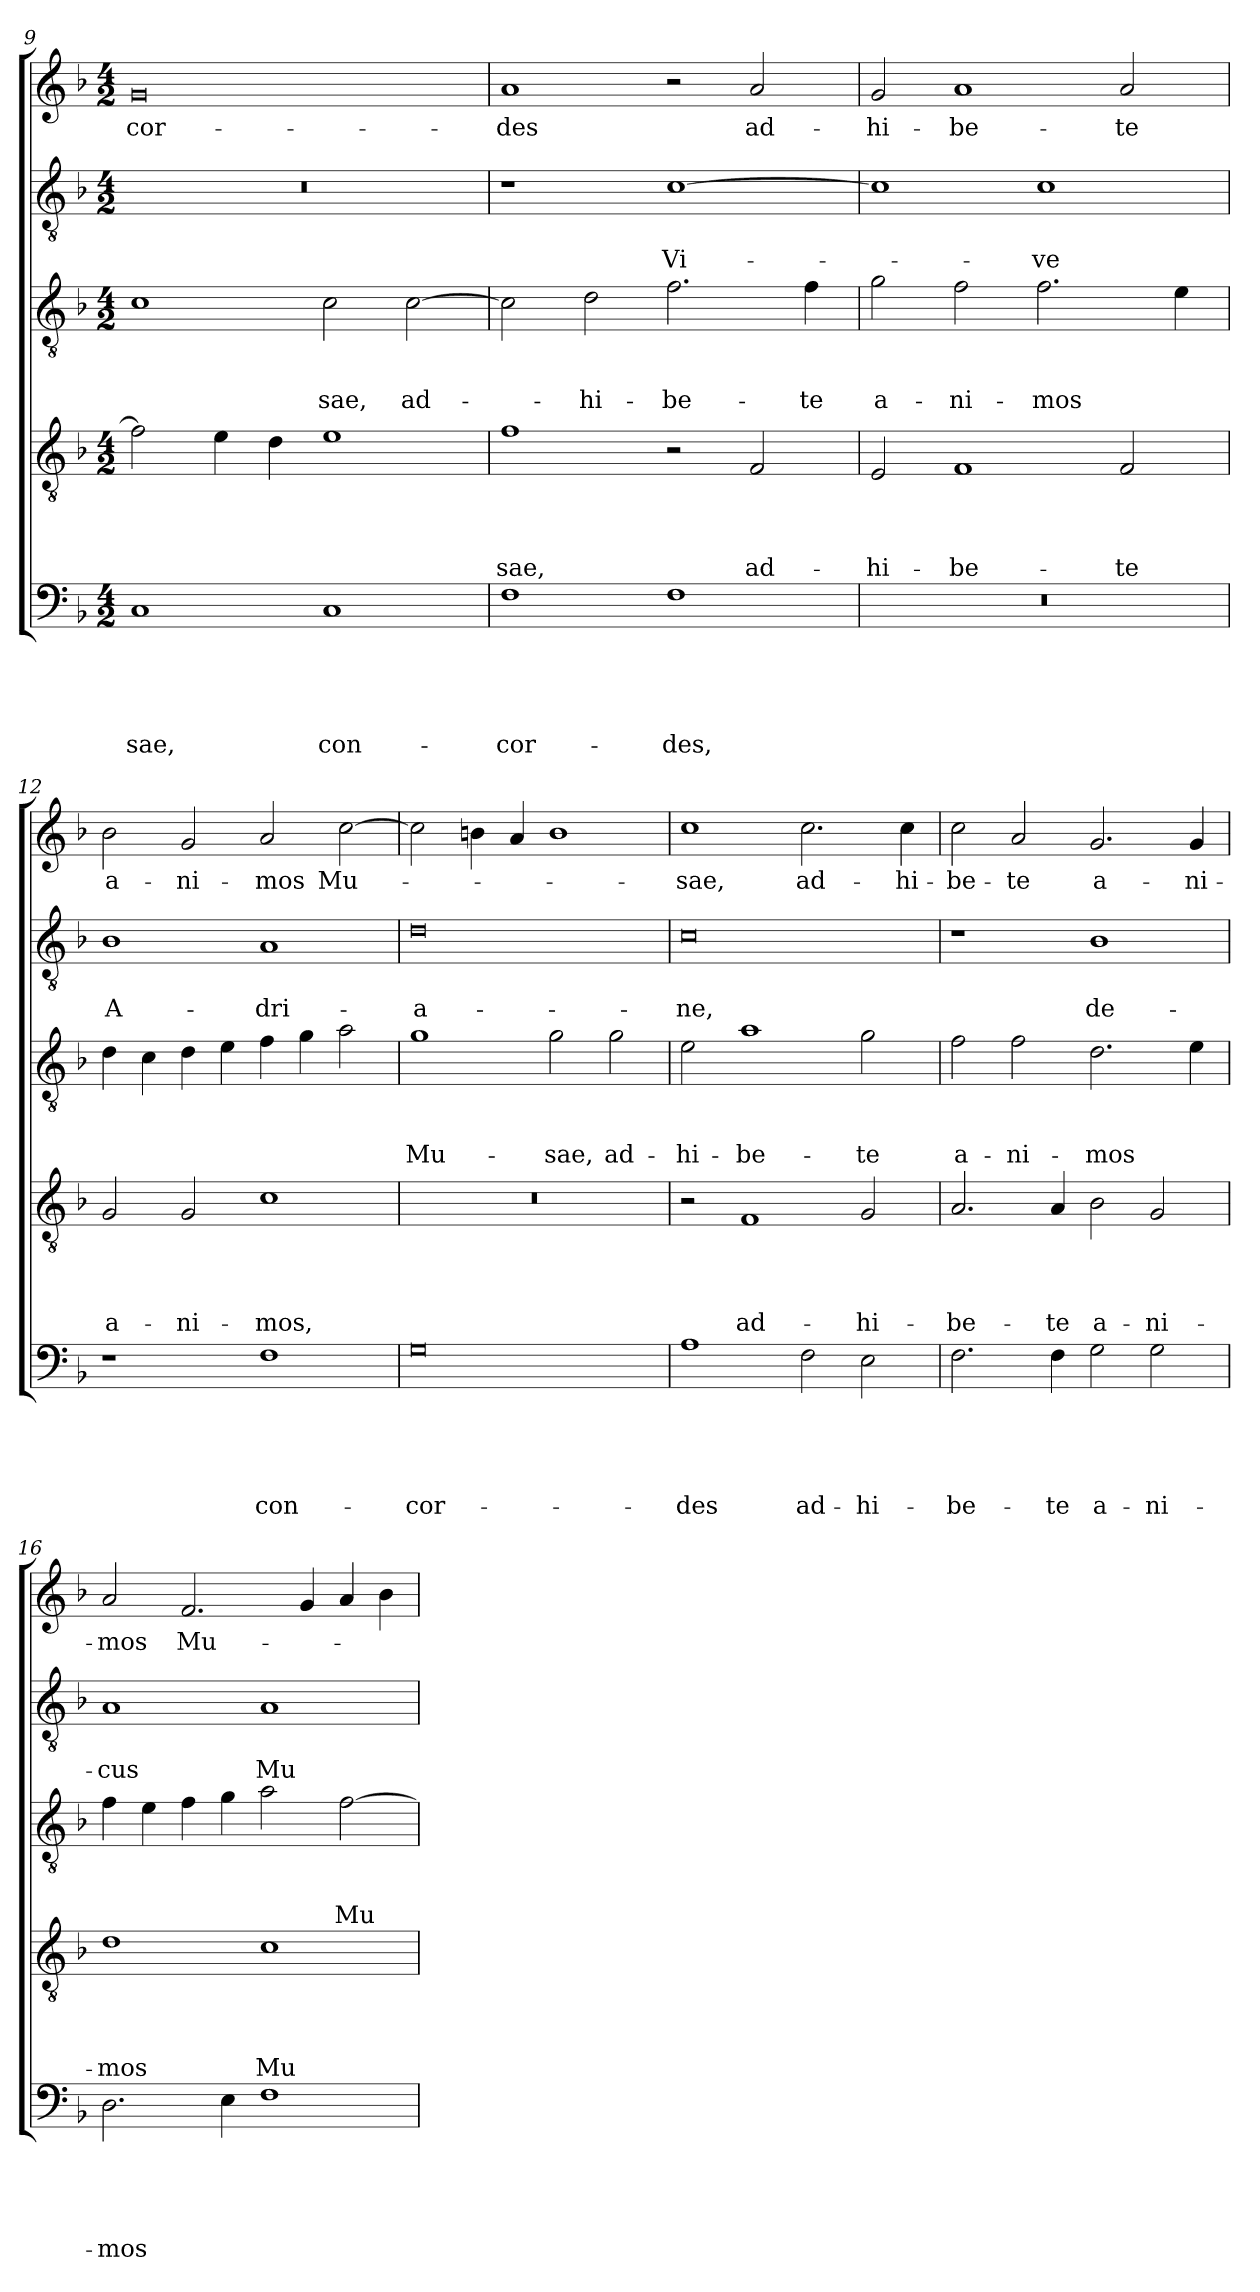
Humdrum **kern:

**kern	**text	**text	**text	**text	**text	**kern	**text	**text	**text	**text	**kern	**text	**text	**text	**kern	**text	**text	**kern	**text
*part5	*part5	*part5	*part5	*part5	*part5	*part4	*part4	*part4	*part4	*part4	*part3	*part3	*part3	*part3	*part2	*part2	*part2	*part1	*part1
*staff5	*staff5	*staff5	*staff5	*staff5	*staff5	*staff4	*staff4	*staff4	*staff4	*staff4	*staff3	*staff3	*staff3	*staff3	*staff2	*staff2	*staff2	*staff1	*staff1
*clefF4	*	*	*	*	*	*clefGv2	*	*	*	*	*clefGv2	*	*	*	*clefGv2	*	*	*clefG2	*
*k[b-]	*	*	*	*	*	*k[b-]	*	*	*	*	*k[b-]	*	*	*	*k[b-]	*	*	*k[b-]	*
*F:	*	*	*	*	*	*F:	*	*	*	*	*F:	*	*	*	*F:	*	*	*F:	*
*M4/2	*	*	*	*	*	*M4/2	*	*	*	*	*M4/2	*	*	*	*M4/2	*	*	*M4/2	*
=9	=9	=9	=9	=9	=9	=9	=9	=9	=9	=9	=9	=9	=9	=9	=9	=9	=9	=9	=9
1C	.	.	.	.	-sae,	2f\]	.	.	.	.	1c	.	.	.	0r	.	.	0g	-cor-
.	.	.	.	.	.	4e\	.	.	.	.	.	.	.	.	.	.	.	.	.
.	.	.	.	.	.	4d\	.	.	.	.	.	.	.	.	.	.	.	.	.
1C	.	.	.	.	con-	1e	.	.	.	.	2c\	.	.	-sae,	.	.	.	.	.
.	.	.	.	.	.	.	.	.	.	.	[2c\	.	.	ad-	.	.	.	.	.
=10	=10	=10	=10	=10	=10	=10	=10	=10	=10	=10	=10	=10	=10	=10	=10	=10	=10	=10	=10
1F	.	.	.	.	-cor-	1f	.	.	.	-sae,	2c\]	.	.	.	1r	.	.	1a	-des
.	.	.	.	.	.	.	.	.	.	.	2d\	.	.	-hi-	.	.	.	.	.
1F	.	.	.	.	-des,	2r	.	.	.	.	2.f\	.	.	-be-	[1c	.	Vi-	2r	.
.	.	.	.	.	.	2F/	.	.	.	ad-	.	.	.	.	.	.	.	2a/	ad-
.	.	.	.	.	.	.	.	.	.	.	4f\	.	.	-te	.	.	.	.	.
=11	=11	=11	=11	=11	=11	=11	=11	=11	=11	=11	=11	=11	=11	=11	=11	=11	=11	=11	=11
0r	.	.	.	.	.	2E/	.	.	.	-hi-	2g\	.	.	a-	1c]	.	.	2g/	-hi-
.	.	.	.	.	.	1F	.	.	.	-be-	2f\	.	.	-ni-	.	.	.	1a	-be-
.	.	.	.	.	.	.	.	.	.	.	2.f\	.	.	-mos	1c	.	-ve	.	.
.	.	.	.	.	.	2F/	.	.	.	-te	.	.	.	.	.	.	.	2a/	-te
.	.	.	.	.	.	.	.	.	.	.	4e\	.	.	.	.	.	.	.	.
=12	=12	=12	=12	=12	=12	=12	=12	=12	=12	=12	=12	=12	=12	=12	=12	=12	=12	=12	=12
1r	.	.	.	.	.	2G/	.	.	.	a-	4d\	.	.	.	1B-	.	A-	2b-\	a-
.	.	.	.	.	.	.	.	.	.	.	4c\	.	.	.	.	.	.	.	.
.	.	.	.	.	.	2G/	.	.	.	-ni-	4d\	.	.	.	.	.	.	2g/	-ni-
.	.	.	.	.	.	.	.	.	.	.	4e\	.	.	.	.	.	.	.	.
1F	.	.	.	.	con-	1c	.	.	.	-mos,	4f\	.	.	.	1A	.	-dri-	2a/	-mos
.	.	.	.	.	.	.	.	.	.	.	4g\	.	.	.	.	.	.	.	.
.	.	.	.	.	.	.	.	.	.	.	2a\	.	.	.	.	.	.	[2cc\	Mu-
=13	=13	=13	=13	=13	=13	=13	=13	=13	=13	=13	=13	=13	=13	=13	=13	=13	=13	=13	=13
0G	.	.	.	.	-cor-	0r	.	.	.	.	1g	.	.	Mu-	0d	.	-a-	2cc\]	.
.	.	.	.	.	.	.	.	.	.	.	.	.	.	.	.	.	.	4bn\	.
.	.	.	.	.	.	.	.	.	.	.	.	.	.	.	.	.	.	4a/	.
.	.	.	.	.	.	.	.	.	.	.	2g\	.	.	-sae,	.	.	.	1b	.
.	.	.	.	.	.	.	.	.	.	.	2g\	.	.	ad-	.	.	.	.	.
!!LO:LB:g=z
=14	=14	=14	=14	=14	=14	=14	=14	=14	=14	=14	=14	=14	=14	=14	=14	=14	=14	=14	=14
1A	.	.	.	.	-des	2r	.	.	.	.	2e\	.	.	-hi-	0c	.	-ne,	1cc	-sae,
.	.	.	.	.	.	1F	.	.	.	ad-	1a	.	.	-be-	.	.	.	.	.
2F\	.	.	.	.	ad-	.	.	.	.	.	.	.	.	.	.	.	.	2.cc\	ad-
2E\	.	.	.	.	-hi-	2G/	.	.	.	-hi-	2g\	.	.	-te	.	.	.	.	.
.	.	.	.	.	.	.	.	.	.	.	.	.	.	.	.	.	.	4cc\	-hi-
=15	=15	=15	=15	=15	=15	=15	=15	=15	=15	=15	=15	=15	=15	=15	=15	=15	=15	=15	=15
2.F\	.	.	.	.	-be-	2.A/	.	.	.	-be-	2f\	.	.	a-	1r	.	.	2cc\	-be-
.	.	.	.	.	.	.	.	.	.	.	2f\	.	.	-ni-	.	.	.	2a/	-te
4F\	.	.	.	.	-te	4A/	.	.	.	-te	.	.	.	.	.	.	.	.	.
2G\	.	.	.	.	a-	2B-\	.	.	.	a-	2.d\	.	.	-mos	1B-	.	de-	2.g/	a-
2G\	.	.	.	.	-ni-	2G/	.	.	.	-ni-	.	.	.	.	.	.	.	.	.
.	.	.	.	.	.	.	.	.	.	.	4e\	.	.	.	.	.	.	4g/	-ni-
=16	=16	=16	=16	=16	=16	=16	=16	=16	=16	=16	=16	=16	=16	=16	=16	=16	=16	=16	=16
2.D\	.	.	.	.	-mos	1d	.	.	.	-mos	4f\	.	.	.	1A	.	-cus	2a/	-mos
.	.	.	.	.	.	.	.	.	.	.	4e\	.	.	.	.	.	.	.	.
.	.	.	.	.	.	.	.	.	.	.	4f\	.	.	.	.	.	.	2.f/	Mu-
4E\	.	.	.	.	.	.	.	.	.	.	4g\	.	.	.	.	.	.	.	.
1F	.	.	.	.	.	1c	.	.	.	Mu-	2a\	.	.	.	1A	.	Mu-	.	.
.	.	.	.	.	.	.	.	.	.	.	.	.	.	.	.	.	.	4g/	.
.	.	.	.	.	.	.	.	.	.	.	[2f\	.	.	Mu-	.	.	.	4a/	.
.	.	.	.	.	.	.	.	.	.	.	.	.	.	.	.	.	.	4b-\	.
=	=	=	=	=	=	=	=	=	=	=	=	=	=	=	=	=	=	=	=
*-	*-	*-	*-	*-	*-	*-	*-	*-	*-	*-	*-	*-	*-	*-	*-	*-	*-	*-	*-
